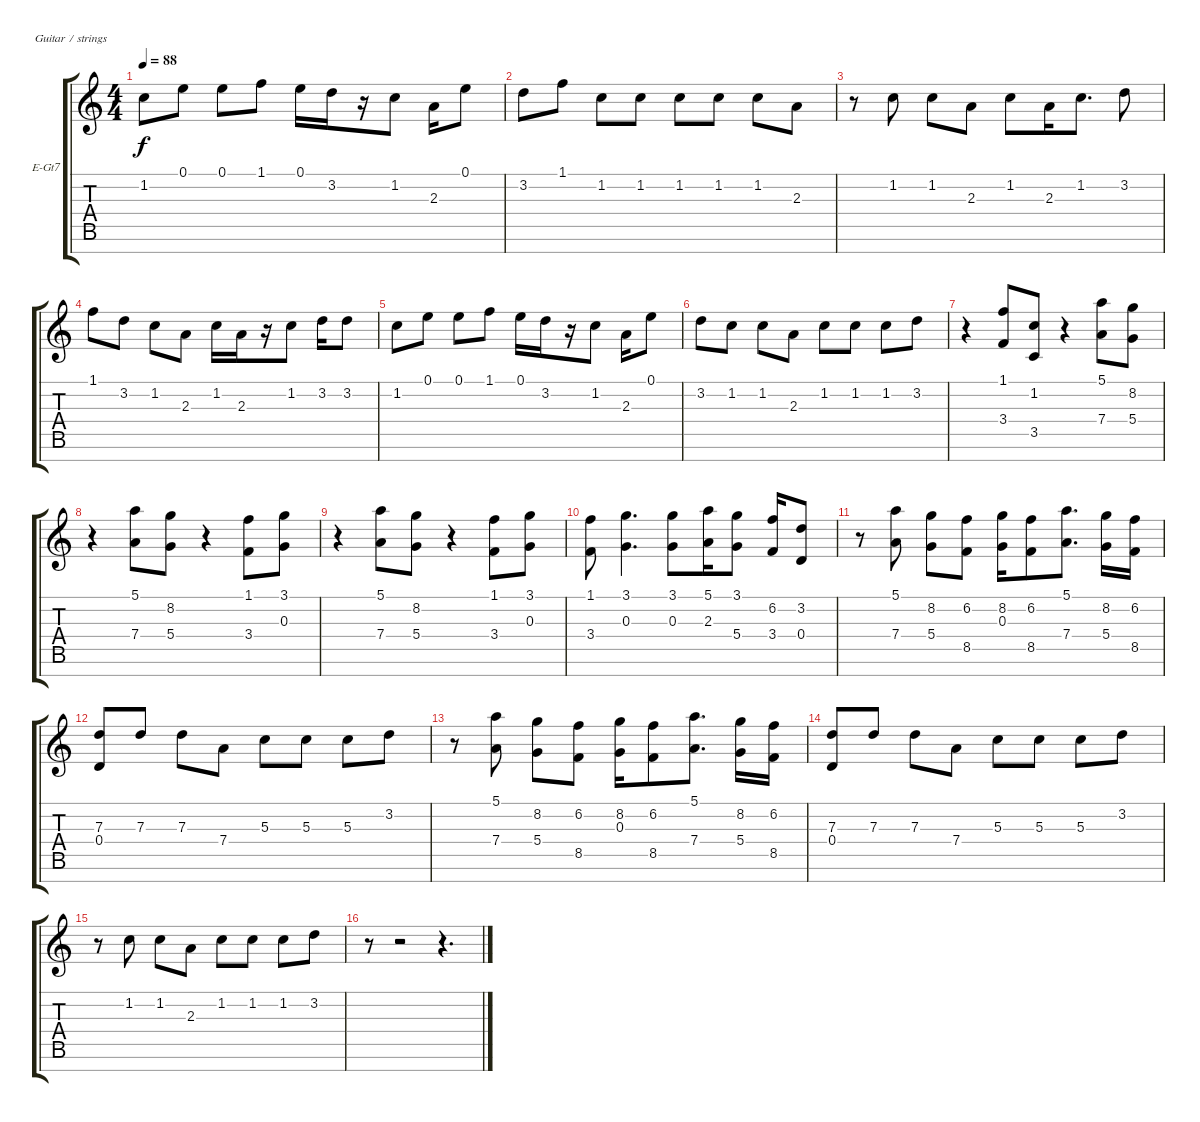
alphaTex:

\bracketExtendMode groupsimilarinstruments
\firstSystemTrackNameOrientation horizontal
\otherSystemsTrackNameOrientation horizontal
\track ("Vocal" "E-Gt7") {instrument distortionguitar}
\staff {score tabs}
\tuning (E4 B3 G3 D3 A2 E2 B1)
\ts (4 4)
\tempo 88
\clef g2
\scale
0.333333
\ks c
1.2.8{dy f} 0.1.8 0.1.8 1.1.8 0.1.16 3.2.16 r.16 1.2.8 2.3.16 0.1.8 |
\scale
0.333333 3.2.8 1.1.8 1.2.8 1.2.8 1.2.8 1.2.8 1.2.8 2.3.8 |
\scale
0.333333 r.8 1.2.8 1.2.8 2.3.8 1.2.8 2.3.16 1.2.8{d} 3.2.8 |
\scale
0.333333 1.1.8 3.2.8 1.2.8 2.3.8 1.2.16 2.3.16 r.16 1.2.8 3.2.16 3.2.8 |
\scale
0.333333 1.2.8 0.1.8 0.1.8 1.1.8 0.1.16 3.2.16 r.16 1.2.8 2.3.16 0.1.8 |
\scale
0.333333 3.2.8 1.2.8 1.2.8 2.3.8 1.2.8 1.2.8 1.2.8 3.2.8 |
\scale
0.333333 r.4 (1.1 3.4).8 (1.2 3.5).8 r.4 (5.1 7.4).8 (8.2 5.4).8 |
\scale
0.333333 r.4 (5.1 7.4).8 (8.2 5.4).8 r.4 (1.1 3.4).8 (3.1 0.3).8 |
\scale
0.333333 r.4 (5.1 7.4).8 (8.2 5.4).8 r.4 (1.1 3.4).8 (3.1 0.3).8 |
\scale
0.333333 (1.1 3.4).8 (3.1 0.3).4{d} (3.1 0.3).8 (5.1 2.3).16 (3.1 5.4).8 (6.2 3.4).16 (3.2 0.4).8 |
\scale
0.333333 r.8 (5.1 7.4).8 (8.2 5.4).8 (6.2 8.5).8 (8.2 0.3).16 (6.2 8.5).8 (5.1 7.4).8{d} (8.2 5.4).16 (6.2 8.5).16 |
\scale
0.333333 (7.3 0.4).8 7.3.8 7.3.8 7.4.8 5.3.8 5.3.8 5.3.8 3.2.8 |
\scale
0.333333 r.8 (5.1 7.4).8 (8.2 5.4).8 (6.2 8.5).8 (8.2 0.3).16 (6.2 8.5).8 (5.1 7.4).8{d} (8.2 5.4).16 (6.2 8.5).16 |
\scale
0.333333 (7.3 0.4).8 7.3.8 7.3.8 7.4.8 5.3.8 5.3.8 5.3.8 3.2.8 |
\scale
0.333333 r.8 1.2.8 1.2.8 2.3.8 1.2.8 1.2.8 1.2.8 3.2.8 |
\scale
0.333333 r.8 r.2 r.4{d}
